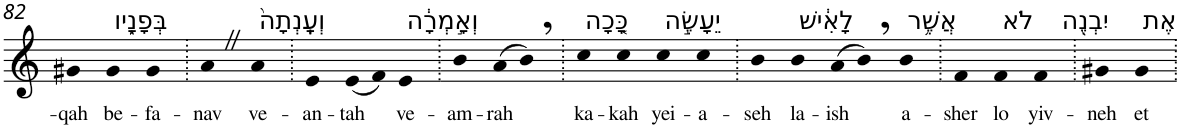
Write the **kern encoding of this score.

**kern	**text
*part1	*part1
*staff1	*staff1
*I"Piano	*
*I'Pno	*
!!LO:PB:g=z
*clefG2	*
*k[]	*
=82	=82
!	!LO:LY:b
4g#X	-qah
!LO:TX:a:t=בְּפָנָ֑יו	!
!	!LO:LY:b
4g#	be-
!	!LO:LY:b
4g#	-fa-
=83.	=83.
!	!LO:LY:b
4aZ	-nav
!LO:TX:a:t=וְעָֽנְתָה֙	!
!	!LO:LY:b
4a	ve-
=84.	=84.
!	!LO:LY:b
4e	-an-
!	!LO:LY:b
(8e	-tah
8f)	.
!LO:TX:a:t=וְאָ֣מְרָ֔ה	!
!	!LO:LY:b
4e	ve-
=85.	=85.
!	!LO:LY:b
4b	-am-
!	!LO:LY:b
(8a	-rah
8b,)	.
=86.	=86.
!LO:TX:a:t=כָּ֚כָה	!
!	!LO:LY:b
4cc	ka-
!	!LO:LY:b
4cc	-kah
!LO:TX:a:t=יֵעָשֶׂ֣ה	!
!	!LO:LY:b
4cc	yei-
!	!LO:LY:b
4cc	-a-
=87.	=87.
!	!LO:LY:b
4b	-seh
!LO:TX:a:t=לָאִ֔ישׁ	!
!	!LO:LY:b
4b	la-
!	!LO:LY:b
(8a	-ish
8b,)	.
!LO:TX:a:t=אֲשֶׁ֥ר	!
!	!LO:LY:b
4b	a-
=88.	=88.
!	!LO:LY:b
4f	-sher
!LO:TX:a:t=לֹא	!
!	!LO:LY:b
4f	lo
!LO:TX:a:t=יִבְנֶ֖ה	!
!	!LO:LY:b
4f	yiv-
=89.	=89.
!	!LO:LY:b
4g#X	-neh
!LO:TX:a:t=אֶת	!
!	!LO:LY:b
4g#	et
=.	=.
*-	*-
